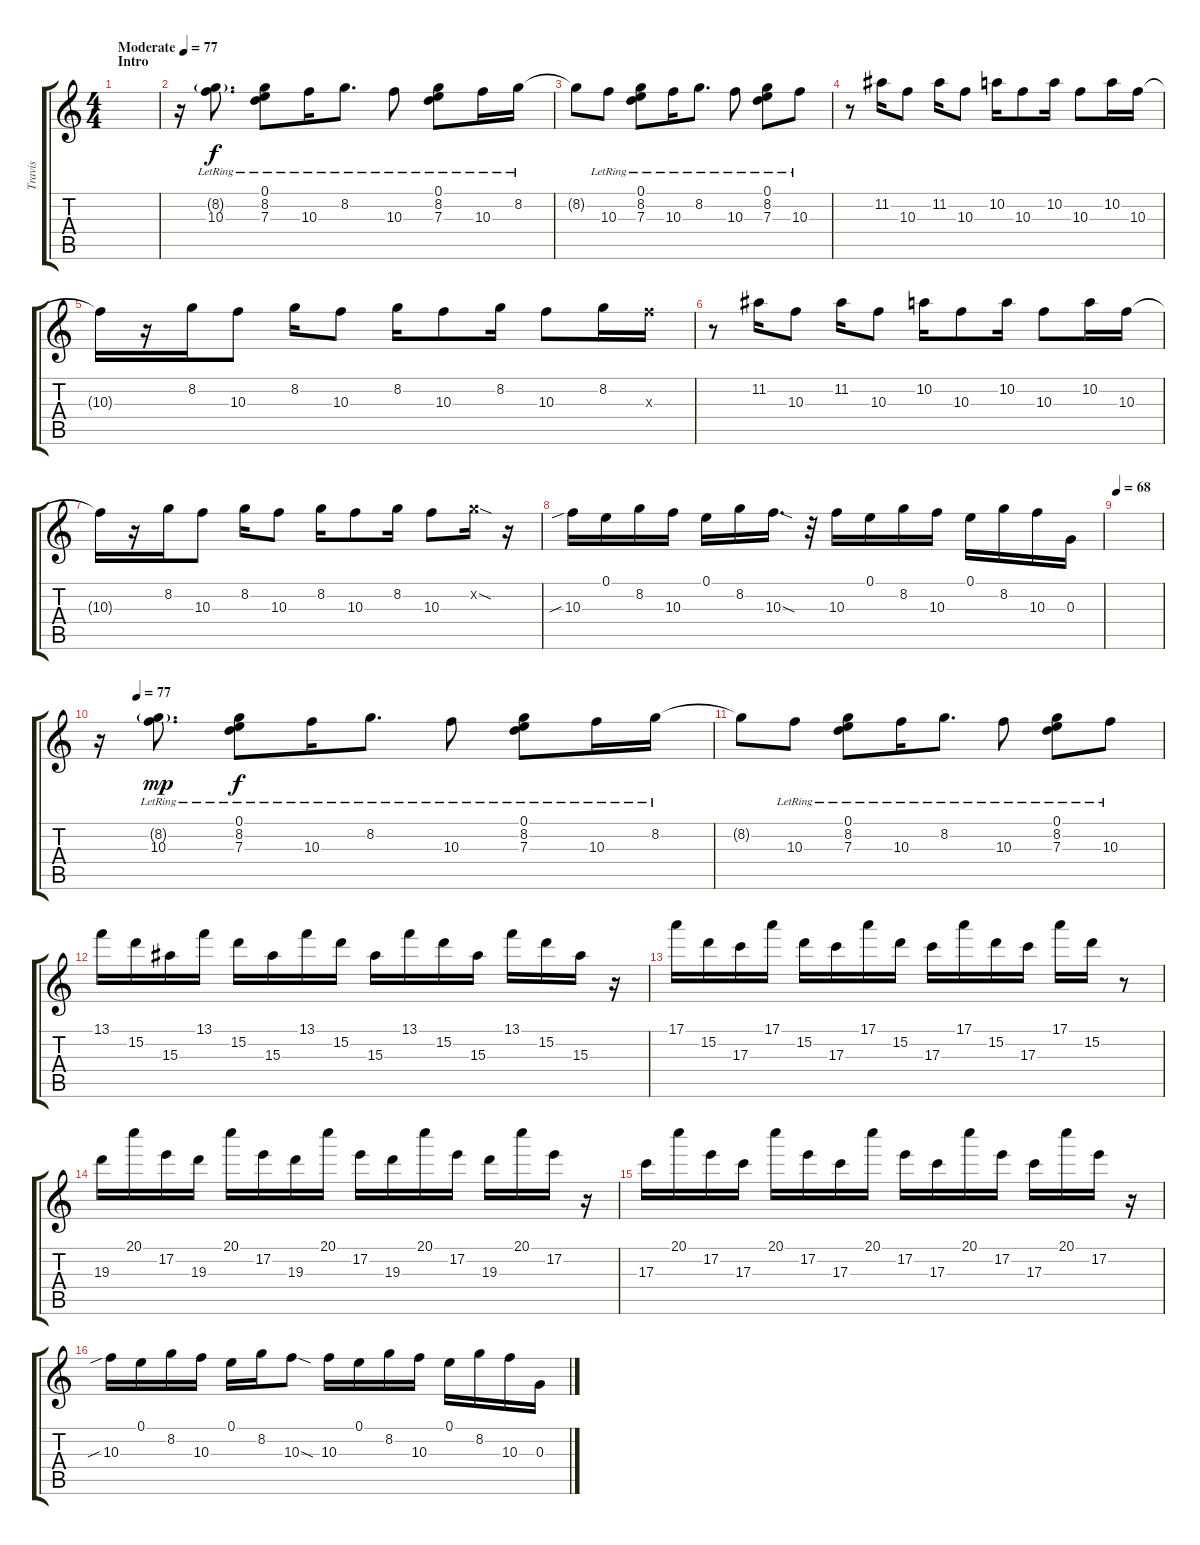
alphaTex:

\track ("Travis" "Travis") {instrument overdrivenguitar}
\staff {score tabs}
\tuning (E4 B3 G3 D3 A2 D2) {hide}
\ts (4 4)
\section ("" "Intro")
\tempo (77 "Moderate")
\clef g2
\ks c
|
r.16 (8.2{g lr} 10.3{lr}).8{d} (0.1{lr} 8.2{lr} 7.3{lr}).8{dy f} 10.3{lr}.16 8.2{lr}.8{d} 10.3{lr}.8 (0.1{lr} 8.2{lr} 7.3{lr}).8 10.3{lr}.16 8.2{lr}.16 |
8.2{t}.8 10.3{lr}.8 (0.1{lr} 8.2{lr} 7.3{lr}).8 10.3{lr}.16 8.2{lr}.8{d} 10.3{lr}.8 (0.1{lr} 8.2{lr} 7.3{lr}).8 10.3{lr}.8 |
r.8 11.2.16 10.3.8 11.2.16 10.3.8 10.2.16 10.3.8 10.2.16 10.3.8 10.2.16 10.3.16 |
10.3{t}.16 r.16 8.2.16 10.3.8 8.2.16 10.3.8 8.2.16 10.3.8 8.2.16 10.3.8 8.2.16 10.3{x}.16 |
r.8 11.2.16 10.3.8 11.2.16 10.3.8 10.2.16 10.3.8 10.2.16 10.3.8 10.2.16 10.3.16 |
10.3{t}.16 r.16 8.2.16 10.3.8 8.2.16 10.3.8 8.2.16 10.3.8 8.2.16 10.3.8 8.2{sod x}.16 r.16 |
10.3{sib}.16 0.1.16 8.2.16 10.3.16 0.1.16 8.2.16 10.3{sod}.16{d} r.32 10.3.16 0.1.16 8.2.16 10.3.16 0.1.16 8.2.16 10.3.16 0.3.16 |
\tempo 68
|
\tempo (77 0.0625)
r.16 (8.2{g lr} 10.3{lr}).8{d dy mp} (0.1{lr} 8.2{lr} 7.3{lr}).8{dy f} 10.3{lr}.16 8.2{lr}.8{d} 10.3{lr}.8 (0.1{lr} 8.2{lr} 7.3{lr}).8 10.3{lr}.16 8.2{lr}.16 |
8.2{t}.8 10.3{lr}.8 (0.1{lr} 8.2{lr} 7.3{lr}).8 10.3{lr}.16 8.2{lr}.8{d} 10.3{lr}.8 (0.1{lr} 8.2{lr} 7.3{lr}).8 10.3{lr}.8 |
13.1.16 15.2.16 15.3.16 13.1.16 15.2.16 15.3.16 13.1.16 15.2.16 15.3.16 13.1.16 15.2.16 15.3.16 13.1.16 15.2.16 15.3.16 r.16 |
17.1.16 15.2.16 17.3.16 17.1.16 15.2.16 17.3.16 17.1.16 15.2.16 17.3.16 17.1.16 15.2.16 17.3.16 17.1.16 15.2.16 r.8 |
19.3.16 20.1.16 17.2.16 19.3.16 20.1.16 17.2.16 19.3.16 20.1.16 17.2.16 19.3.16 20.1.16 17.2.16 19.3.16 20.1.16 17.2.16 r.16 |
17.3.16 20.1.16 17.2.16 17.3.16 20.1.16 17.2.16 17.3.16 20.1.16 17.2.16 17.3.16 20.1.16 17.2.16 17.3.16 20.1.16 17.2.16 r.16 |
10.3{sib}.16 0.1.16 8.2.16 10.3.16 0.1.16 8.2.16 10.3{sod}.8 10.3.16 0.1.16 8.2.16 10.3.16 0.1.16 8.2.16 10.3.16 0.3.16
